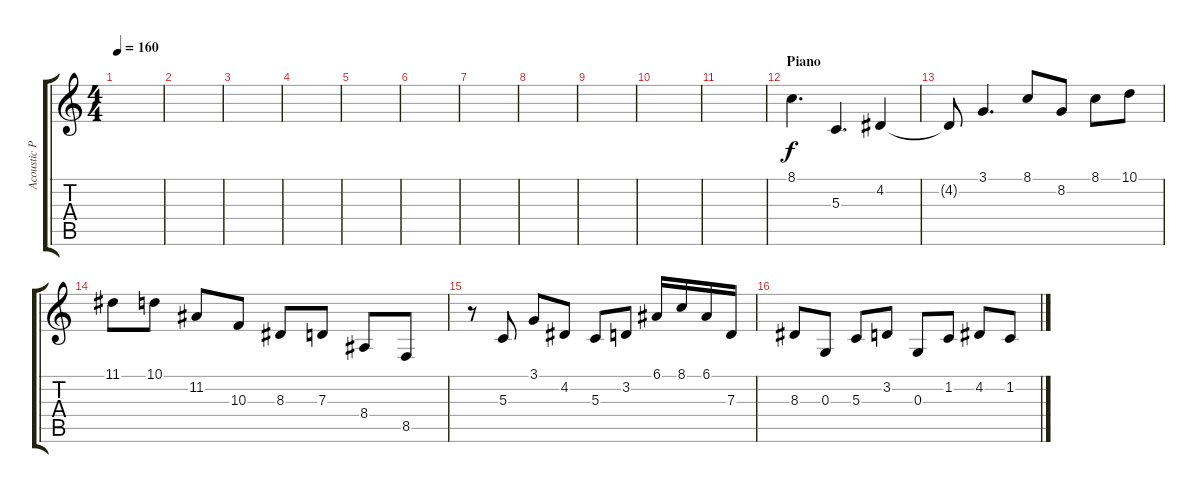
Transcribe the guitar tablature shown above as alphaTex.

\track ("Acoustic Piano" "Acoustic P") {instrument acousticgrandpiano}
\staff {score tabs}
\tuning (E4 B3 G3 D3 A2 E2) {hide}
\ts (4 4)
\tempo 160
\clef g2
\ks c
|
|
|
|
|
|
|
|
|
|
|
\section ("" "Piano")
8.1.4{d} 5.3.4{d} 4.2.4 |
4.2{t}.8 3.1.4{d} 8.1.8 8.2.8 8.1.8 10.1.8 |
11.1.8 10.1.8 11.2.8 10.3.8 8.3.8 7.3.8 8.4.8 8.5.8 |
r.8 5.3.8 3.1.8 4.2.8 5.3.8 3.2.8 6.1.16 8.1.16 6.1.16 7.3.16 |
8.3.8 0.3.8 5.3.8 3.2.8 0.3.8 1.2.8 4.2.8 1.2.8
